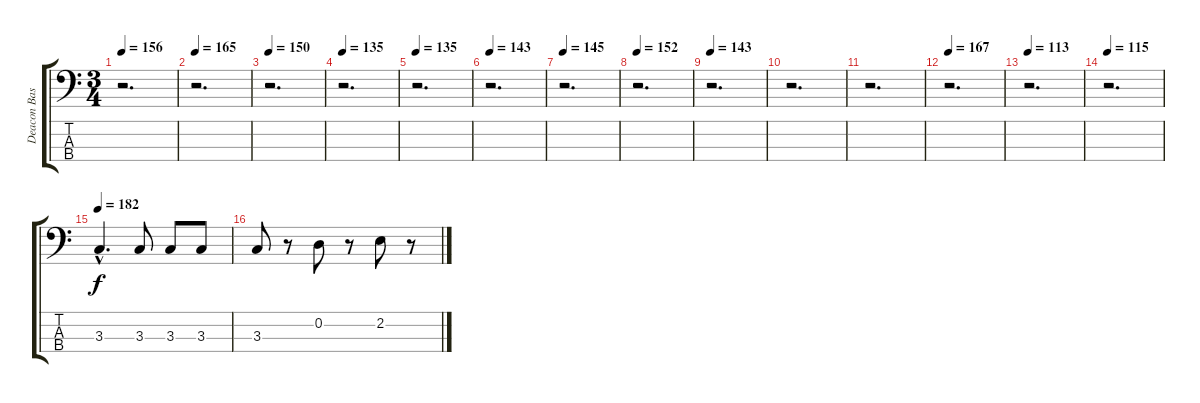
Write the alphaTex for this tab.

\track ("Deacon Bass" "Deacon Bas") {instrument electricbassfinger}
\staff {score tabs}
\tuning (G2 D2 A1 E1) {hide}
\ts (3 4)
\tempo 156
\clef f4
\ks c
r.2{d dy f} |
\tempo 165
r.2{d} |
\tempo 150
r.2{d} |
\tempo 135
r.2{d} |
\tempo 135
r.2{d} |
\tempo 143
r.2{d} |
\tempo 145
r.2{d} |
\tempo 152
r.2{d} |
\tempo 143
r.2{d} |
r.2{d} |
r.2{d} |
\tempo 167
r.2{d} |
\tempo 113
r.2{d} |
\tempo 115
r.2{d} |
\tempo 182
3.3{hac}.4{d} 3.3.8 3.3.8 3.3.8 |
3.3.8 r.8 0.2.8 r.8 2.2.8 r.8
